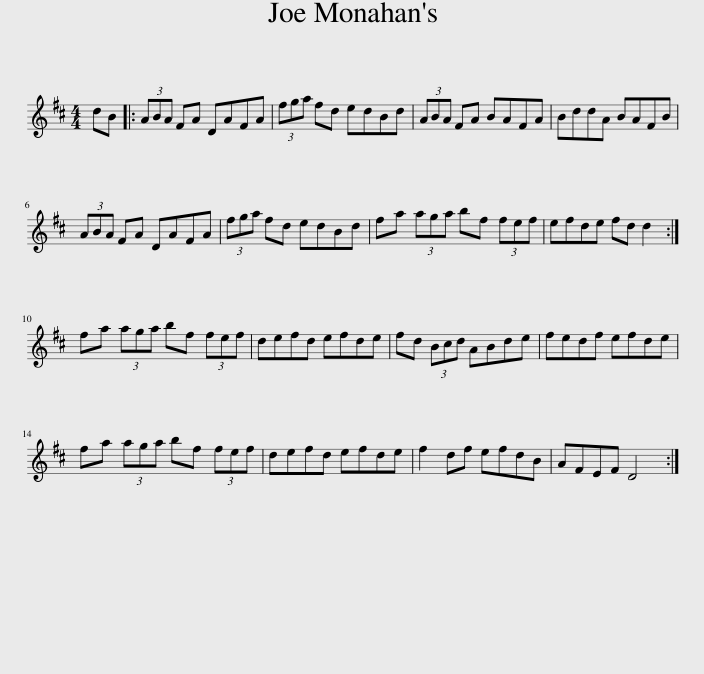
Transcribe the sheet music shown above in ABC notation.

X:1
L:1/8
M:4/4
I:linebreak $
K:D
V:1 treble
V:1
 dB |: (3ABA FA DAFA | (3fga fd edBd | (3ABA FA BAFA | BddA BAFB |$ %5
 (3ABA FA DAFA | (3fga fd edBd | fa (3aga bf (3fef | efde fd d2 :|$ fa (3aga bf (3fef | %10
 defd efde | fd (3Bcd ABde | fedf efde |$ fa (3aga bf (3fef | defd efde | %15
 f2 df efdB | AFEF D4 :| %17
